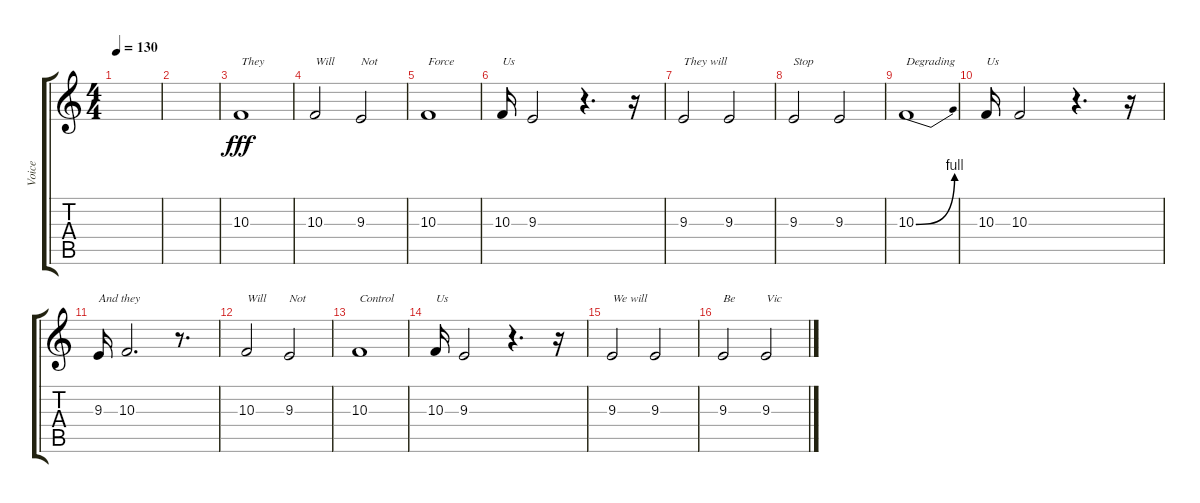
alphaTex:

\track ("Voice" "Voice") {instrument stringensemble1}
\staff {score tabs}
\tuning (E4 B3 G3 D3 A2 E2) {hide}
\ts (4 4)
\tempo 130
\clef g2
\ks c
|
|
10.3.1{txt "They" dy fff} |
10.3.2{txt "Will"} 9.3.2{txt "Not"} |
10.3.1{txt "Force"} |
10.3.16{txt "Us"} 9.3.2 r.4{d} r.16 |
9.3.2{txt "They will"} 9.3.2 |
9.3.2{txt "Stop"} 9.3.2 |
10.3{be (bend 0 0 60 4)}.1{txt "Degrading"} |
10.3.16{txt "Us"} 10.3.2 r.4{d} r.16 |
9.3.16{txt "And they"} 10.3.2{d} r.8{d} |
10.3.2{txt "Will"} 9.3.2{txt "Not"} |
10.3.1{txt "Control"} |
10.3.16{txt "Us"} 9.3.2 r.4{d} r.16 |
9.3.2{txt "We will"} 9.3.2 |
9.3.2{txt "Be"} 9.3.2{txt "Vic"}
